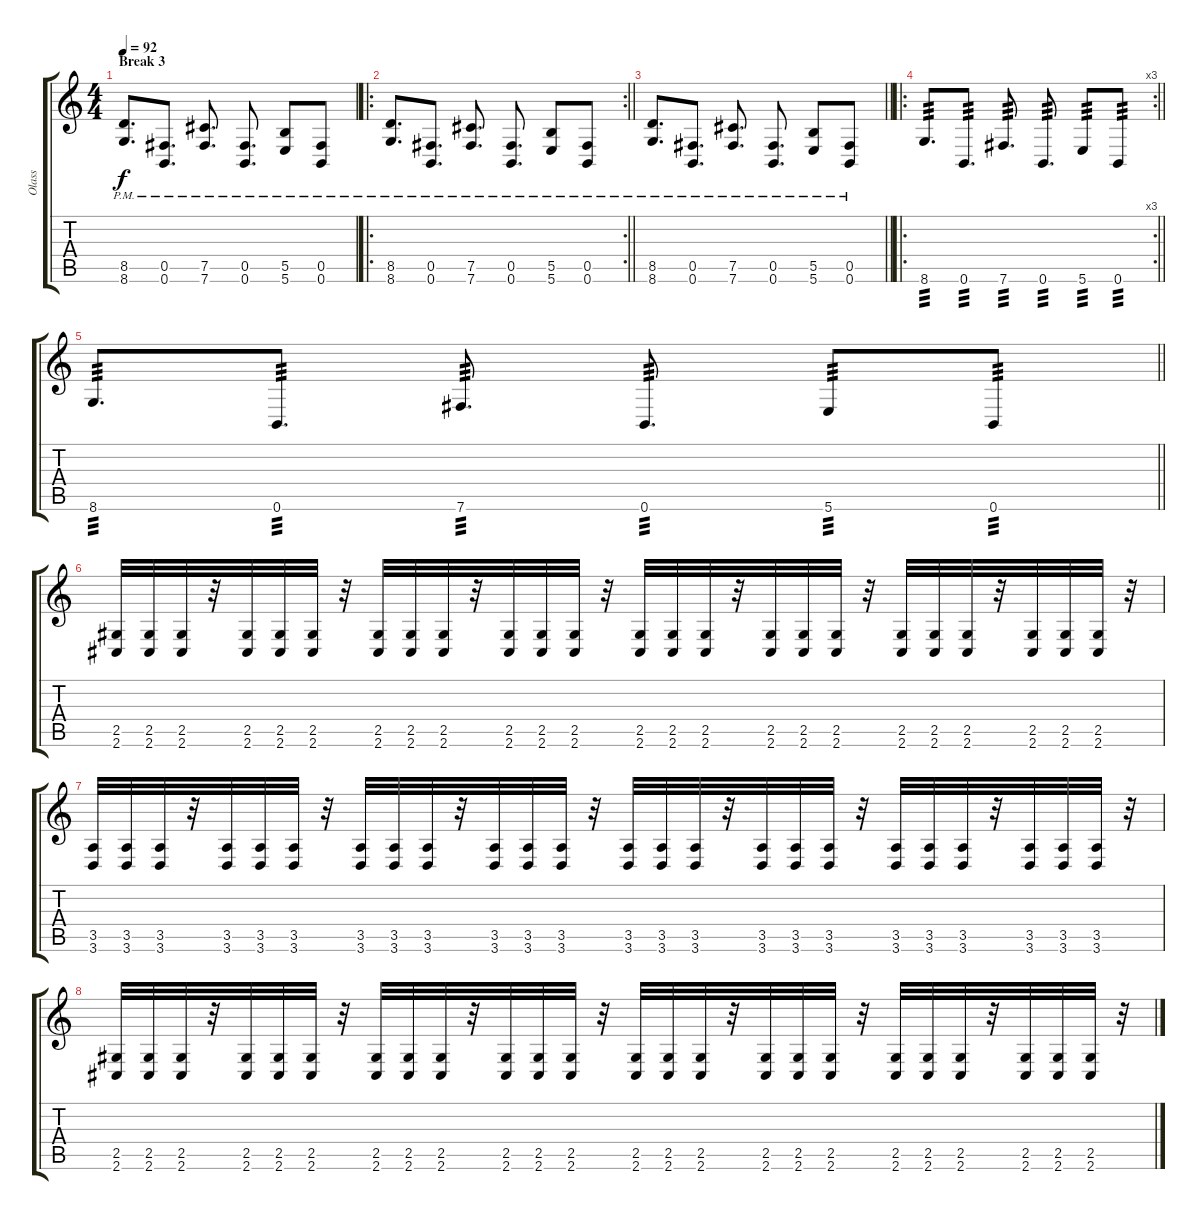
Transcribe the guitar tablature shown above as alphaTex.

\track ("Olass" "Olass") {instrument distortionguitar}
\staff {score tabs}
\tuning (Db4 Ab3 E3 B2 Gb2 B1) {hide}
\ts (4 4)
\section ("" "Break 3")
\tempo 92
\clef g2
\ks c
(8.5{pm} 8.6{pm}).8{d dy f} (0.5{pm} 0.6{pm}).8{d} (7.5{pm} 7.6{pm}).8{d} (0.5{pm} 0.6{pm}).8{d} (5.5{pm} 5.6{pm}).8 (0.5{pm} 0.6{pm}).8 |
\ro
\rc 2
\barLineRight lightlight
(8.5{pm} 8.6{pm}).8{d} (0.5{pm} 0.6{pm}).8{d} (7.5{pm} 7.6{pm}).8{d} (0.5{pm} 0.6{pm}).8{d} (5.5{pm} 5.6{pm}).8 (0.5{pm} 0.6{pm}).8 |
\barLineRight lightlight
(8.5{pm} 8.6{pm}).8{d} (0.5{pm} 0.6{pm}).8{d} (7.5{pm} 7.6{pm}).8{d} (0.5{pm} 0.6{pm}).8{d} (5.5{pm} 5.6{pm}).8 (0.5{pm} 0.6{pm}).8 |
\ro
\rc 3
\barLineRight lightlight
8.6.8{d tp 3} 0.6.8{d tp 3} 7.6.8{d tp 3} 0.6.8{d tp 3} 5.6.8{tp 3} 0.6.8{tp 3} |
\barLineRight lightlight
8.6.8{d tp 3} 0.6.8{d tp 3} 7.6.8{d tp 3} 0.6.8{d tp 3} 5.6.8{tp 3} 0.6.8{tp 3} |
(2.5 2.6).32 (2.5 2.6).32 (2.5 2.6).32 r.32 (2.5 2.6).32 (2.5 2.6).32 (2.5 2.6).32 r.32 (2.5 2.6).32 (2.5 2.6).32 (2.5 2.6).32 r.32 (2.5 2.6).32 (2.5 2.6).32 (2.5 2.6).32 r.32 (2.5 2.6).32 (2.5 2.6).32 (2.5 2.6).32 r.32 (2.5 2.6).32 (2.5 2.6).32 (2.5 2.6).32 r.32 (2.5 2.6).32 (2.5 2.6).32 (2.5 2.6).32 r.32 (2.5 2.6).32 (2.5 2.6).32 (2.5 2.6).32 r.32 |
(3.5 3.6).32 (3.5 3.6).32 (3.5 3.6).32 r.32 (3.5 3.6).32 (3.5 3.6).32 (3.5 3.6).32 r.32 (3.5 3.6).32 (3.5 3.6).32 (3.5 3.6).32 r.32 (3.5 3.6).32 (3.5 3.6).32 (3.5 3.6).32 r.32 (3.5 3.6).32 (3.5 3.6).32 (3.5 3.6).32 r.32 (3.5 3.6).32 (3.5 3.6).32 (3.5 3.6).32 r.32 (3.5 3.6).32 (3.5 3.6).32 (3.5 3.6).32 r.32 (3.5 3.6).32 (3.5 3.6).32 (3.5 3.6).32 r.32 |
(2.5 2.6).32 (2.5 2.6).32 (2.5 2.6).32 r.32 (2.5 2.6).32 (2.5 2.6).32 (2.5 2.6).32 r.32 (2.5 2.6).32 (2.5 2.6).32 (2.5 2.6).32 r.32 (2.5 2.6).32 (2.5 2.6).32 (2.5 2.6).32 r.32 (2.5 2.6).32 (2.5 2.6).32 (2.5 2.6).32 r.32 (2.5 2.6).32 (2.5 2.6).32 (2.5 2.6).32 r.32 (2.5 2.6).32 (2.5 2.6).32 (2.5 2.6).32 r.32 (2.5 2.6).32 (2.5 2.6).32 (2.5 2.6).32 r.32
